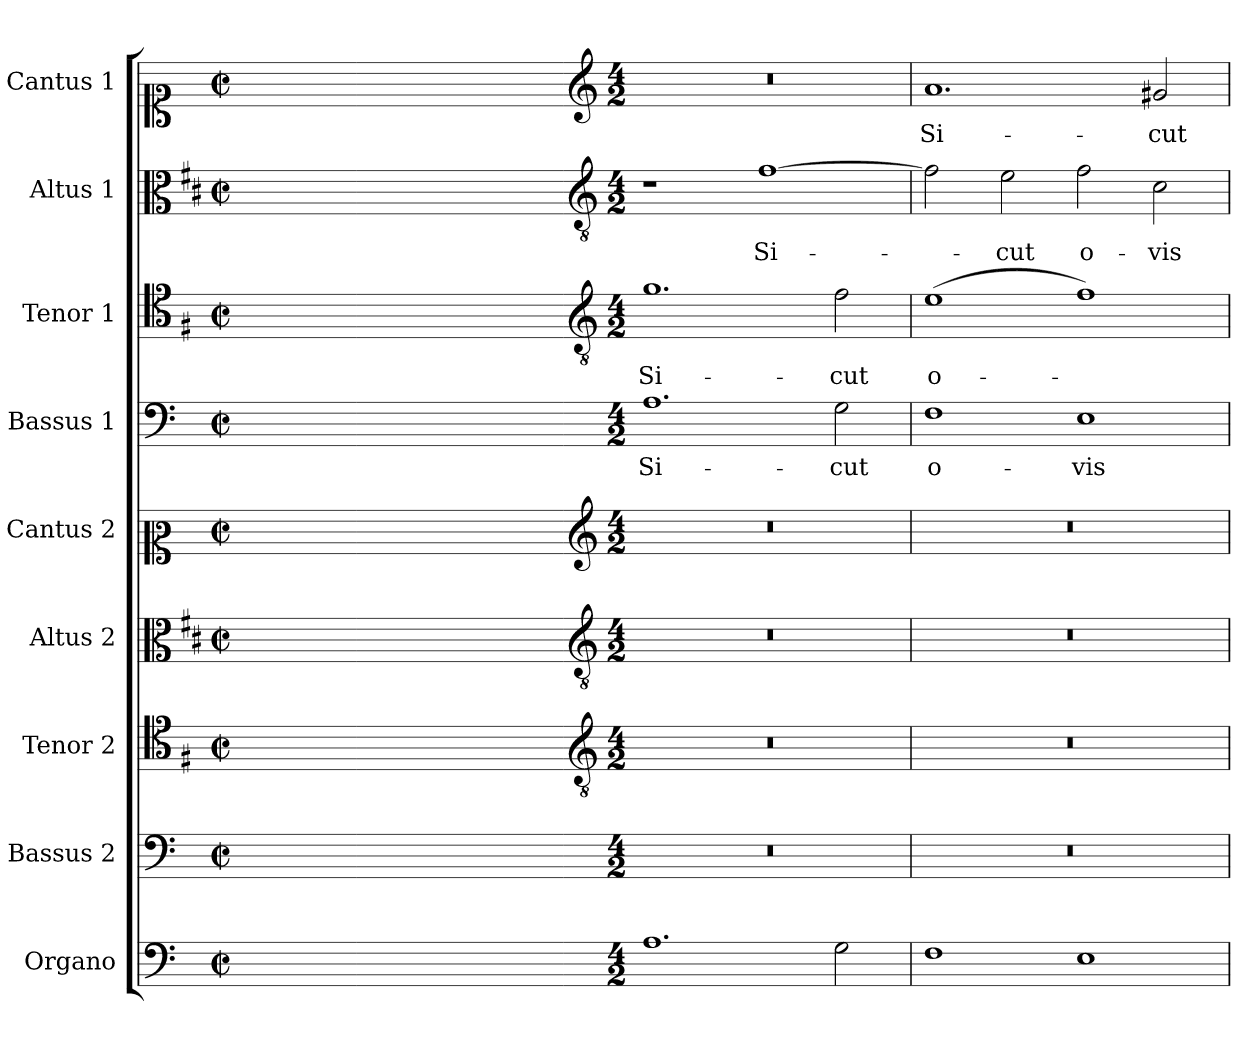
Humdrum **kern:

**kern	**kern	**kern	**kern	**kern	**kern	**text	**kern	**text	**kern	**text	**kern	**text
*part9	*part8	*part7	*part6	*part5	*part4	*part4	*part3	*part3	*part2	*part2	*part1	*part1
*staff9	*staff8	*staff7	*staff6	*staff5	*staff4	*staff4	*staff3	*staff3	*staff2	*staff2	*staff1	*staff1
*I"Organo	*I"Bassus 2	*I"Tenor 2	*I"Altus 2	*I"Cantus 2	*I"Bassus 1	*	*I"Tenor 1	*	*I"Altus 1	*	*I"Cantus 1	*
*I'Org	*I'B2	*I'T2	*I'A2	*I'C2	*I'B1	*	*I'T1	*	*I'A1	*	*I'C1	*
*clefF4	*clefF4	*clefC4	*clefC3	*clefC2	*clefF4	*	*clefC4	*	*clefC3	*	*clefC1	*
*	*	*ITrd4c7	*ITrd1c2	*	*	*	*ITrd4c7	*	*ITrd1c2	*	*	*
*k[]	*k[]	*k[]	*k[]	*k[]	*k[]	*	*k[]	*	*k[]	*	*k[]	*
*C:	*C:	*C:	*C:	*C:	*C:	*	*C:	*	*C:	*	*C:	*
*M2/2	*M2/2	*M2/2	*M2/2	*M2/2	*M2/2	*	*M2/2	*	*M2/2	*	*M2/2	*
*met(c|)	*met(c|)	*met(c|)	*met(c|)	*met(c|)	*met(c|)	*	*met(c|)	*	*met(c|)	*	*met(c|)	*
=	=	=	=	=	=	=	=	=	=	=	=	=
1ryy	1ryy	1ryy	1ryy	1ryy	1ryy	.	1ryy	.	1ryy	.	1ryy	.
=1X-	=1X-	=1X-	=1X-	=1X-	=1X-	=1X-	=1X-	=1X-	=1X-	=1X-	=1X-	=1X-
4ryy	4ryy	4ryy	4ryy	4ryy	4ryy	.	4ryy	.	4ryy	.	4ryy	.
4ryy	4ryy	4ryy	4ryy	4ryy	4ryy	.	4ryy	.	4ryy	.	4ryy	.
4ryy	4ryy	4ryy	4ryy	4ryy	4ryy	.	4ryy	.	4ryy	.	4ryy	.
4ryy	4ryy	4ryy	4ryy	4ryy	4ryy	.	4ryy	.	4ryy	.	4ryy	.
=1-	=1-	=1-	=1-	=1-	=1-	=1-	=1-	=1-	=1-	=1-	=1-	=1-
*	*	*clefGv2	*clefGv2	*clefG2	*	*	*clefGv2	*	*clefGv2	*	*clefG2	*
*M4/2	*M4/2	*M4/2	*M4/2	*M4/2	*M4/2	*	*M4/2	*	*M4/2	*	*M4/2	*
!	!	!	!	!	!	!LO:LY:b	!	!LO:LY:b	!	!	!	!
1.A	0r	0r	0r	0r	1.A	Si-	1.c	Si-	1r	.	0r	.
!	!	!	!	!	!	!	!	!	!	!LO:LY:b	!	!
.	.	.	.	.	.	.	.	.	[1e	Si-	.	.
!	!	!	!	!	!	!LO:LY:b	!	!LO:LY:b	!	!	!	!
2G\	.	.	.	.	2G\	-cut	2B\	-cut	.	.	.	.
=2	=2	=2	=2	=2	=2	=2	=2	=2	=2	=2	=2	=2
!	!	!	!	!	!	!LO:LY:b	!	!LO:LY:b	!	!	!	!LO:LY:b
1F	0r	0r	0r	0r	1F	o-	(>1A	o-	2e\]	.	1.a	Si-
!	!	!	!	!	!	!	!	!	!	!LO:LY:b	!	!
.	.	.	.	.	.	.	.	.	2d\	-cut	.	.
!	!	!	!	!	!	!LO:LY:b	!	!	!	!LO:LY:b	!	!
1E	.	.	.	.	1E	-vis	1B)	.	2e\	o-	.	.
!	!	!	!	!	!	!	!	!	!	!LO:LY:b	!	!LO:LY:b
.	.	.	.	.	.	.	.	.	2B\	-vis	2g#X/	-cut
=	=	=	=	=	=	=	=	=	=	=	=	=
*-	*-	*-	*-	*-	*-	*-	*-	*-	*-	*-	*-	*-
